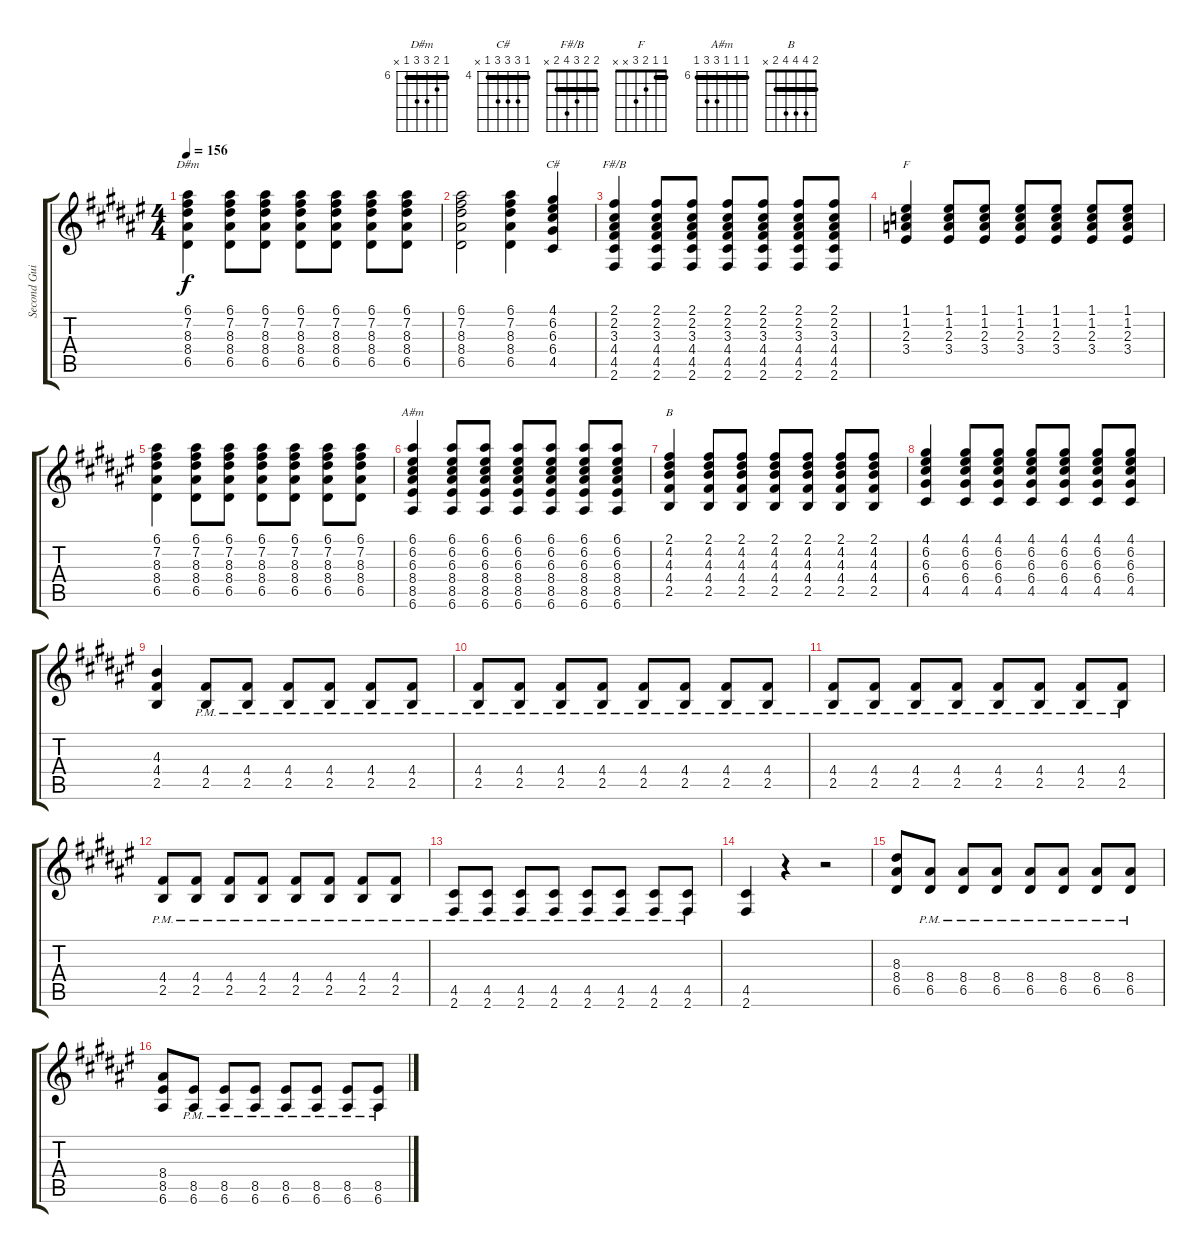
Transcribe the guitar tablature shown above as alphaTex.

\track ("Second Guitar" "Second Gui") {instrument distortionguitar}
\staff {score tabs}
\tuning (E4 B3 G3 D3 A2 E2) {hide}
\chord ("D#m" 6 7 8 8 6 x) {firstfret 6 barre 6}
\chord ("C#" 4 6 6 6 4 x) {firstfret 4 barre 4}
\chord ("F#/B" 2 2 3 4 2 x) {barre 2}
\chord ("F" 1 1 2 3 x x) {barre 1}
\chord ("A#m" 6 6 6 8 8 6) {firstfret 6 barre 6}
\chord ("B" 2 4 4 4 2 x) {barre 2}
\ts (4 4)
\tempo 156
\clef g2
\ks f#
(6.1 7.2 8.3 8.4 6.5).4{ch "D#m" dy f} (6.1 7.2 8.3 8.4 6.5).8 (6.1 7.2 8.3 8.4 6.5).8 (6.1 7.2 8.3 8.4 6.5).8 (6.1 7.2 8.3 8.4 6.5).8 (6.1 7.2 8.3 8.4 6.5).8 (6.1 7.2 8.3 8.4 6.5).8 |
(6.1 7.2 8.3 8.4 6.5).2 (6.1 7.2 8.3 8.4 6.5).4 (4.1 6.2 6.3 6.4 4.5).4{ch "C#"} |
(2.1 2.2 3.3 4.4 4.5 2.6).4{ch "F#/B"} (2.1 2.2 3.3 4.4 4.5 2.6).8 (2.1 2.2 3.3 4.4 4.5 2.6).8 (2.1 2.2 3.3 4.4 4.5 2.6).8 (2.1 2.2 3.3 4.4 4.5 2.6).8 (2.1 2.2 3.3 4.4 4.5 2.6).8 (2.1 2.2 3.3 4.4 4.5 2.6).8 |
(1.1 1.2 2.3 3.4).4{ch "F"} (1.1 1.2 2.3 3.4).8 (1.1 1.2 2.3 3.4).8 (1.1 1.2 2.3 3.4).8 (1.1 1.2 2.3 3.4).8 (1.1 1.2 2.3 3.4).8 (1.1 1.2 2.3 3.4).8 |
(6.1 7.2 8.3 8.4 6.5).4 (6.1 7.2 8.3 8.4 6.5).8 (6.1 7.2 8.3 8.4 6.5).8 (6.1 7.2 8.3 8.4 6.5).8 (6.1 7.2 8.3 8.4 6.5).8 (6.1 7.2 8.3 8.4 6.5).8 (6.1 7.2 8.3 8.4 6.5).8 |
(6.1 6.2 6.3 8.4 8.5 6.6).4{ch "A#m"} (6.1 6.2 6.3 8.4 8.5 6.6).8 (6.1 6.2 6.3 8.4 8.5 6.6).8 (6.1 6.2 6.3 8.4 8.5 6.6).8 (6.1 6.2 6.3 8.4 8.5 6.6).8 (6.1 6.2 6.3 8.4 8.5 6.6).8 (6.1 6.2 6.3 8.4 8.5 6.6).8 |
(2.1 4.2 4.3 4.4 2.5).4{ch "B"} (2.1 4.2 4.3 4.4 2.5).8 (2.1 4.2 4.3 4.4 2.5).8 (2.1 4.2 4.3 4.4 2.5).8 (2.1 4.2 4.3 4.4 2.5).8 (2.1 4.2 4.3 4.4 2.5).8 (2.1 4.2 4.3 4.4 2.5).8 |
(4.1 6.2 6.3 6.4 4.5).4 (4.1 6.2 6.3 6.4 4.5).8 (4.1 6.2 6.3 6.4 4.5).8 (4.1 6.2 6.3 6.4 4.5).8 (4.1 6.2 6.3 6.4 4.5).8 (4.1 6.2 6.3 6.4 4.5).8 (4.1 6.2 6.3 6.4 4.5).8 |
(4.3 4.4 2.5).4 (4.4{pm} 2.5{pm}).8 (4.4{pm} 2.5{pm}).8 (4.4{pm} 2.5{pm}).8 (4.4{pm} 2.5{pm}).8 (4.4{pm} 2.5{pm}).8 (4.4{pm} 2.5{pm}).8 |
(4.4{pm} 2.5{pm}).8 (4.4{pm} 2.5{pm}).8 (4.4{pm} 2.5{pm}).8 (4.4{pm} 2.5{pm}).8 (4.4{pm} 2.5{pm}).8 (4.4{pm} 2.5{pm}).8 (4.4{pm} 2.5{pm}).8 (4.4{pm} 2.5{pm}).8 |
(4.4{pm} 2.5{pm}).8 (4.4{pm} 2.5{pm}).8 (4.4{pm} 2.5{pm}).8 (4.4{pm} 2.5{pm}).8 (4.4{pm} 2.5{pm}).8 (4.4{pm} 2.5{pm}).8 (4.4{pm} 2.5{pm}).8 (4.4{pm} 2.5{pm}).8 |
(4.4{pm} 2.5{pm}).8 (4.4{pm} 2.5{pm}).8 (4.4{pm} 2.5{pm}).8 (4.4{pm} 2.5{pm}).8 (4.4{pm} 2.5{pm}).8 (4.4{pm} 2.5{pm}).8 (4.4{pm} 2.5{pm}).8 (4.4{pm} 2.5{pm}).8 |
(4.5{pm} 2.6{pm}).8 (4.5{pm} 2.6{pm}).8 (4.5{pm} 2.6{pm}).8 (4.5{pm} 2.6{pm}).8 (4.5{pm} 2.6{pm}).8 (4.5{pm} 2.6{pm}).8 (4.5{pm} 2.6{pm}).8 (4.5{pm} 2.6{pm}).8 |
(4.5 2.6).4 r.4 r.2 |
(8.3 8.4 6.5).8{balance 8} (8.4{pm} 6.5{pm}).8 (8.4{pm} 6.5{pm}).8 (8.4{pm} 6.5{pm}).8 (8.4{pm} 6.5{pm}).8 (8.4{pm} 6.5{pm}).8 (8.4{pm} 6.5{pm}).8 (8.4{pm} 6.5{pm}).8 |
(8.4 8.5 6.6).8 (8.5{pm} 6.6{pm}).8 (8.5{pm} 6.6{pm}).8 (8.5{pm} 6.6{pm}).8 (8.5{pm} 6.6{pm}).8 (8.5{pm} 6.6{pm}).8 (8.5{pm} 6.6{pm}).8 (8.5{pm} 6.6{pm}).8
